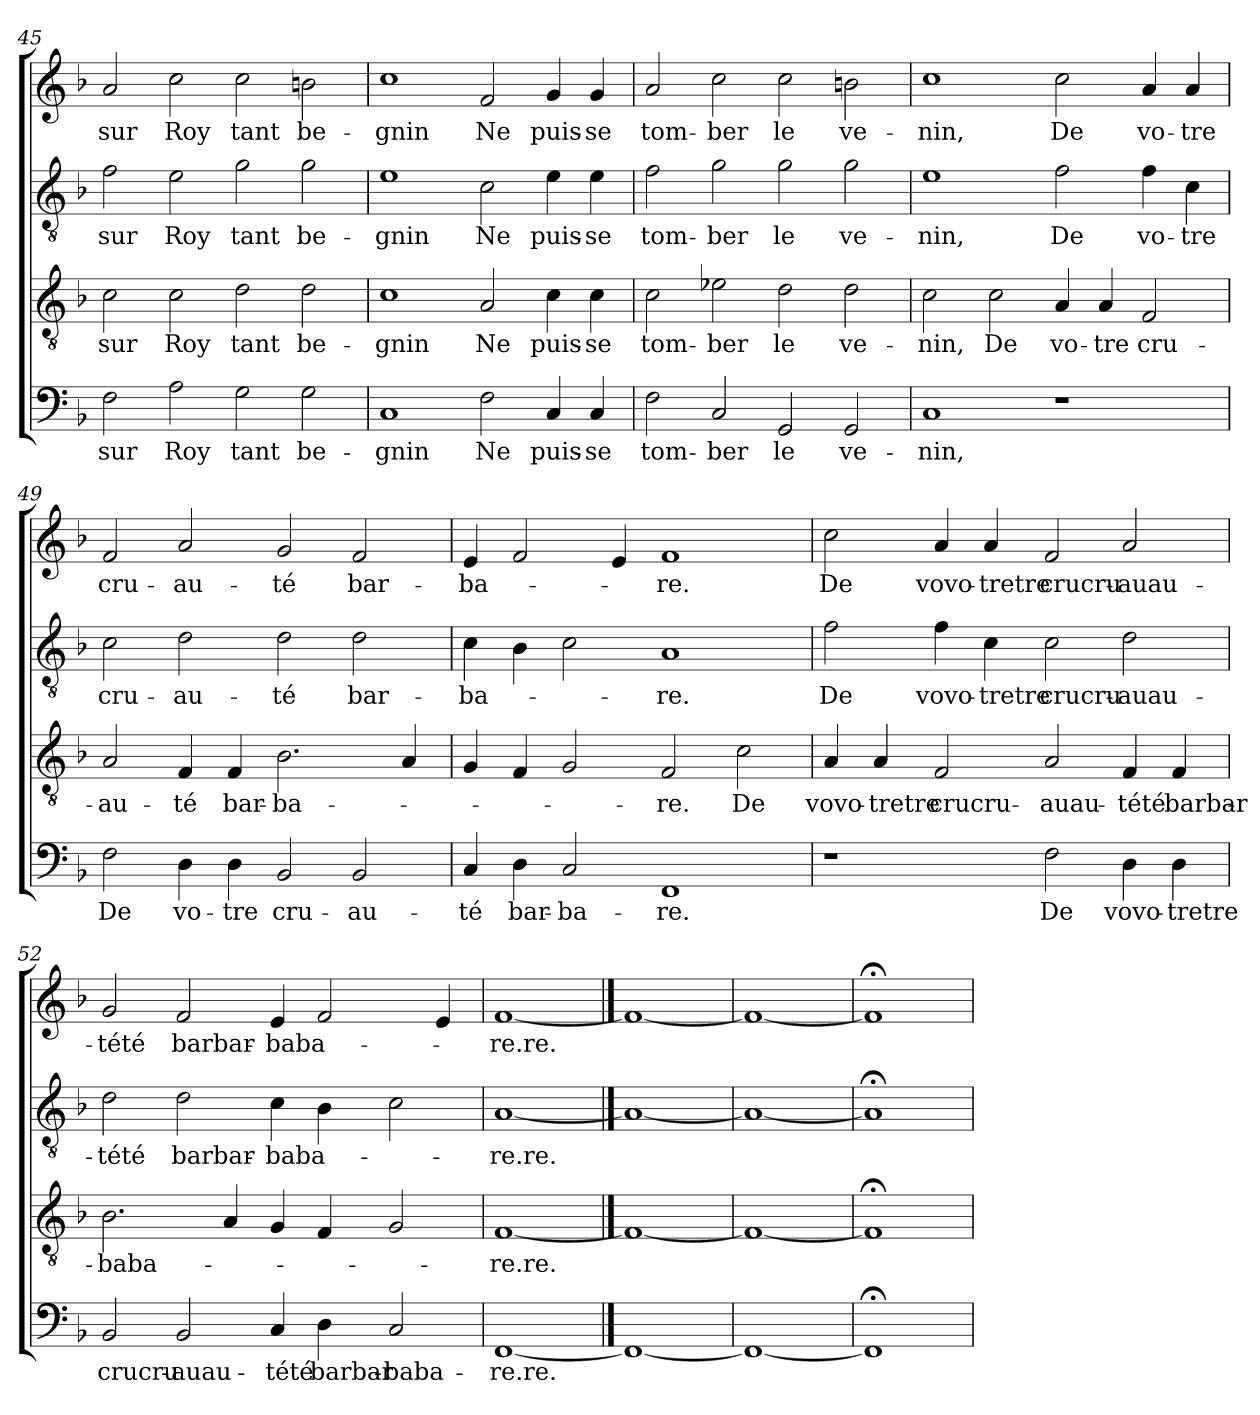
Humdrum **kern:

**kern	**text	**kern	**text	**kern	**text	**kern	**text
*part4	*part4	*part3	*part3	*part2	*part2	*part1	*part1
*staff4	*staff4	*staff3	*staff3	*staff2	*staff2	*staff1	*staff1
*clefF4	*	*clefGv2	*	*clefGv2	*	*clefG2	*
*k[b-]	*	*k[b-]	*	*k[b-]	*	*k[b-]	*
=45	=45	=45	=45	=45	=45	=45	=45
2F	sur	2c	sur	2f	sur	2a	sur
2A	Roy	2c	Roy	2e	Roy	2cc	Roy
2G	tant	2d	tant	2g	tant	2cc	tant
2G	be-	2d	be-	2g	be-	2bn	be-
!!LO:LB:g=z
=46	=46	=46	=46	=46	=46	=46	=46
1C	-gnin	1c	-gnin	1e	-gnin	1cc	-gnin
2F	Ne	2A	Ne	2c	Ne	2f	Ne
4C	puis-	4c	puis-	4e	puis-	4g	puis-
4C	-se	4c	-se	4e	-se	4g	-se
=47	=47	=47	=47	=47	=47	=47	=47
2F	tom-	2c	tom-	2f	tom-	2a	tom-
2C	-ber	2e-X	-ber	2g	-ber	2cc	-ber
2GG	le	2d	le	2g	le	2cc	le
2GG	ve-	2d	ve-	2g	ve-	2bn	ve-
=48	=48	=48	=48	=48	=48	=48	=48
1C	-nin,	2c	-nin,	1e	-nin,	1cc	-nin,
.	.	2c	De	.	.	.	.
1r	.	4A	vo-	2f	De	2cc	De
.	.	4A	-tre	.	.	.	.
.	.	2F	cru-	4f	vo-	4a	vo-
.	.	.	.	4c	-tre	4a	-tre
=49	=49	=49	=49	=49	=49	=49	=49
2F	De	2A	-au-	2c	cru-	2f	cru-
4D	vo-	4F	-té	2d	-au-	2a	-au-
4D	-tre	4F	bar-	.	.	.	.
2BB-	cru-	2.B-	-ba-	2d	-té	2g	-té
2BB-	-au-	.	.	2d	bar-	2f	bar-
.	.	4A	.	.	.	.	.
!!LO:LB:g=z
=50	=50	=50	=50	=50	=50	=50	=50
4C	-té	4G	.	4c	-ba-	4e	-ba-
4D	bar-	4F	.	4B-	.	2f	.
2C	-ba-	2G	.	2c	.	.	.
.	.	.	.	.	.	4e	.
1FF	-re.	2F	-re.	1A	-re.	1f	-re.
.	.	2c	De	.	.	.	.
=51	=51	=51	=51	=51	=51	=51	=51
1r	.	4A	vovo-	2f	De	2cc	De
.	.	4A	-tretre	.	.	.	.
.	.	2F	crucru-	4f	vovo-	4a	vovo-
.	.	.	.	4c	-tretre	4a	-tretre
2F	De	2A	-auau-	2c	crucru-	2f	crucru-
4D	vovo-	4F	-tété	2d	-auau-	2a	-auau-
4D	-tretre	4F	barbar-	.	.	.	.
=52	=52	=52	=52	=52	=52	=52	=52
2BB-	crucru-	2.B-	-baba-	2d	-tété	2g	-tété
2BB-	-auau-	.	.	2d	barbar-	2f	barbar-
.	.	4A	.	.	.	.	.
4C	-tété	4G	.	4c	-baba-	4e	-baba-
4D	barbar-	4F	.	4B-	.	2f	.
2C	-baba-	2G	.	2c	.	.	.
.	.	.	.	.	.	4e	.
=53	=53	=53	=53	=53	=53	=53	=53
[1FF	-re.re.	[1F	-re.re.	[1A	-re.re.	[1f	-re.re.
==54	==54	==54	==54	==54	==54	==54	==54
1FF_	.	1F_	.	1A_	.	1f_	.
=55	=55	=55	=55	=55	=55	=55	=55
1FF_	.	1F_	.	1A_	.	1f_	.
=56	=56	=56	=56	=56	=56	=56	=56
1FF;<]	.	1F;<]	.	1A;<]	.	1f;<]	.
=	=	=	=	=	=	=	=
*-	*-	*-	*-	*-	*-	*-	*-
